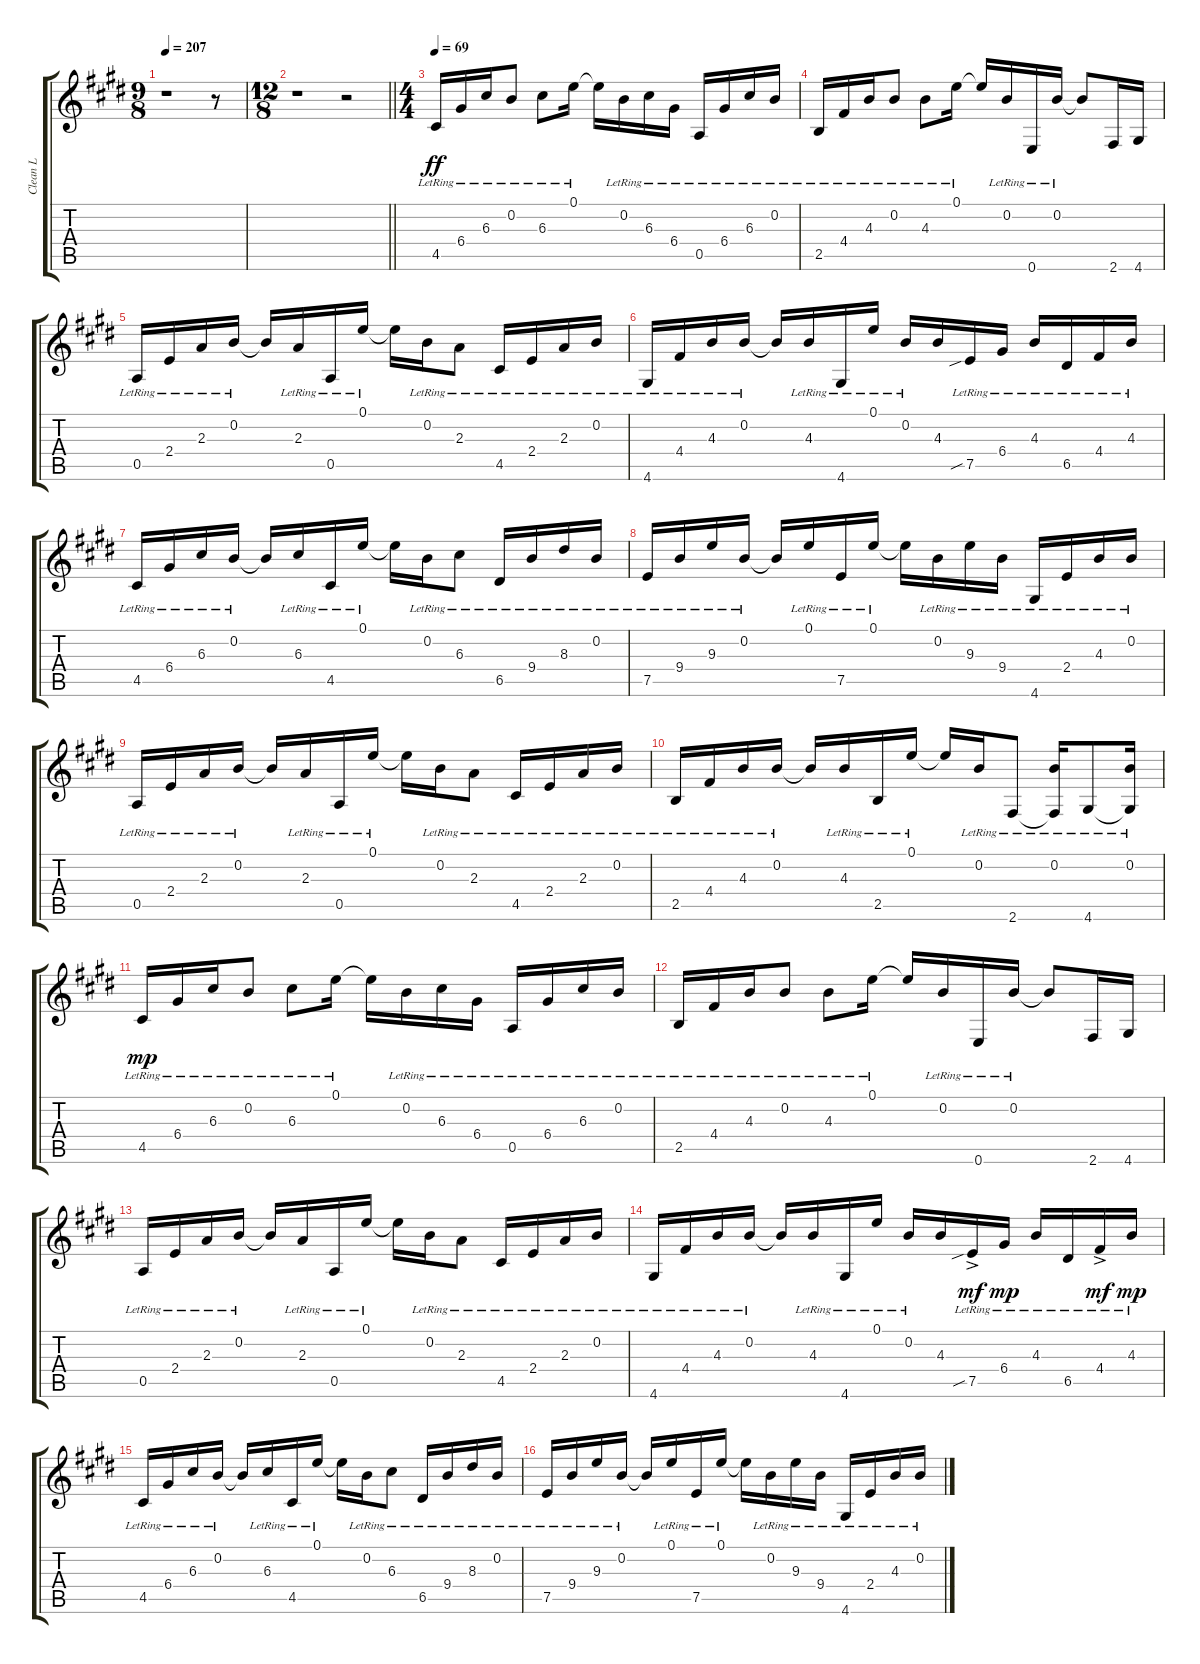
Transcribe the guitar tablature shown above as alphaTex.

\track ("Clean L" "Clean L") {instrument electricguitarclean}
\staff {score tabs}
\tuning (E4 B3 G3 D3 A2 E2) {hide}
\ts (9 8)
\tempo 207
\clef g2
\ks e
r.1{dy ff} r.8 |
\ts (12 8)
\barLineRight lightlight
\ks c#minor
r.1 r.2 |
\ts (4 4)
\tempo 69
\ks e
4.5{lr}.16 6.4{lr}.16 6.3{lr}.16 0.2{lr}.8 6.3{lr}.8 0.1{lr}.16 0.1{t}.16 0.2{lr}.16 6.3{lr}.16 6.4{lr}.16 0.5{lr}.16 6.4{lr}.16 6.3{lr}.16 0.2{lr}.16 |
2.5{lr}.16 4.4{lr}.16 4.3{lr}.16 0.2{lr}.8 4.3{lr}.8 0.1{lr}.16 0.1{t}.16 0.2{lr}.16 0.6{lr}.16 0.2{lr}.16 0.2{t}.8 2.6.16 4.6.16 |
0.5{lr}.16 2.4{lr}.16 2.3{lr}.16 0.2{lr}.16 0.2{t}.16 2.3{lr}.16 0.5{lr}.16 0.1{lr}.16 0.1{t}.16 0.2{lr}.16 2.3{lr}.8 4.5{lr}.16 2.4{lr}.16 2.3{lr}.16 0.2{lr}.16 |
4.6{lr}.16 4.4{lr}.16 4.3{lr}.16 0.2{lr}.16 0.2{t}.16 4.3{lr}.16 4.6{lr}.16 0.1{lr}.16 0.2{lr}.16 4.3.16 7.5{sib lr}.16 6.4{lr}.16 4.3{lr}.16 6.5{lr}.16 4.4{lr}.16 4.3{lr}.16 |
4.5{lr}.16 6.4{lr}.16 6.3{lr}.16 0.2{lr}.16 0.2{t}.16 6.3{lr}.16 4.5{lr}.16 0.1{lr}.16 0.1{t}.16 0.2{lr}.16 6.3{lr}.8 6.5{lr}.16 9.4{lr}.16 8.3{lr}.16 0.2{lr}.16 |
7.5{lr}.16 9.4{lr}.16 9.3{lr}.16 0.2{lr}.16 0.2{t}.16 0.1{lr}.16 7.5{lr}.16 0.1{lr}.16 0.1{t}.16 0.2{lr}.16 9.3{lr}.16 9.4{lr}.16 4.6{lr}.16 2.4{lr}.16 4.3{lr}.16 0.2{lr}.16 |
0.5{lr}.16 2.4{lr}.16 2.3{lr}.16 0.2{lr}.16 0.2{t}.16 2.3{lr}.16 0.5{lr}.16 0.1{lr}.16 0.1{t}.16 0.2{lr}.16 2.3{lr}.8 4.5{lr}.16 2.4{lr}.16 2.3{lr}.16 0.2{lr}.16 |
2.5{lr}.16 4.4{lr}.16 4.3{lr}.16 0.2{lr}.16 0.2{t}.16 4.3{lr}.16 2.5{lr}.16 0.1{lr}.16 0.1{t}.16 0.2{lr}.16 2.6{lr}.8 (0.2{lr} 2.6{t}).16 4.6{lr}.8 (0.2{lr} 4.6{t}).16 |
4.5{lr}.16{dy mp} 6.4{lr}.16 6.3{lr}.16 0.2{lr}.8 6.3{lr}.8 0.1{lr}.16 0.1{t}.16 0.2{lr}.16 6.3{lr}.16 6.4{lr}.16 0.5{lr}.16 6.4{lr}.16 6.3{lr}.16 0.2{lr}.16 |
2.5{lr}.16 4.4{lr}.16 4.3{lr}.16 0.2{lr}.8 4.3{lr}.8 0.1{lr}.16 0.1{t}.16 0.2{lr}.16 0.6{lr}.16 0.2{lr}.16 0.2{t}.8 2.6.16 4.6.16 |
0.5{lr}.16 2.4{lr}.16 2.3{lr}.16 0.2{lr}.16 0.2{t}.16 2.3{lr}.16 0.5{lr}.16 0.1{lr}.16 0.1{t}.16 0.2{lr}.16 2.3{lr}.8 4.5{lr}.16 2.4{lr}.16 2.3{lr}.16 0.2{lr}.16 |
4.6{lr}.16 4.4{lr}.16 4.3{lr}.16 0.2{lr}.16 0.2{t}.16 4.3{lr}.16 4.6{lr}.16 0.1{lr}.16 0.2{lr}.16 4.3.16 7.5{sib ac lr}.16{dy mf} 6.4{lr}.16{dy mp} 4.3{lr}.16 6.5{lr}.16 4.4{ac lr}.16{dy mf} 4.3{lr}.16{dy mp} |
4.5{lr}.16 6.4{lr}.16 6.3{lr}.16 0.2{lr}.16 0.2{t}.16 6.3{lr}.16 4.5{lr}.16 0.1{lr}.16 0.1{t}.16 0.2{lr}.16 6.3{lr}.8 6.5{lr}.16 9.4{lr}.16 8.3{lr}.16 0.2{lr}.16 |
7.5{lr}.16 9.4{lr}.16 9.3{lr}.16 0.2{lr}.16 0.2{t}.16 0.1{lr}.16 7.5{lr}.16 0.1{lr}.16 0.1{t}.16 0.2{lr}.16 9.3{lr}.16 9.4{lr}.16 4.6{lr}.16 2.4{lr}.16 4.3{lr}.16 0.2{lr}.16
